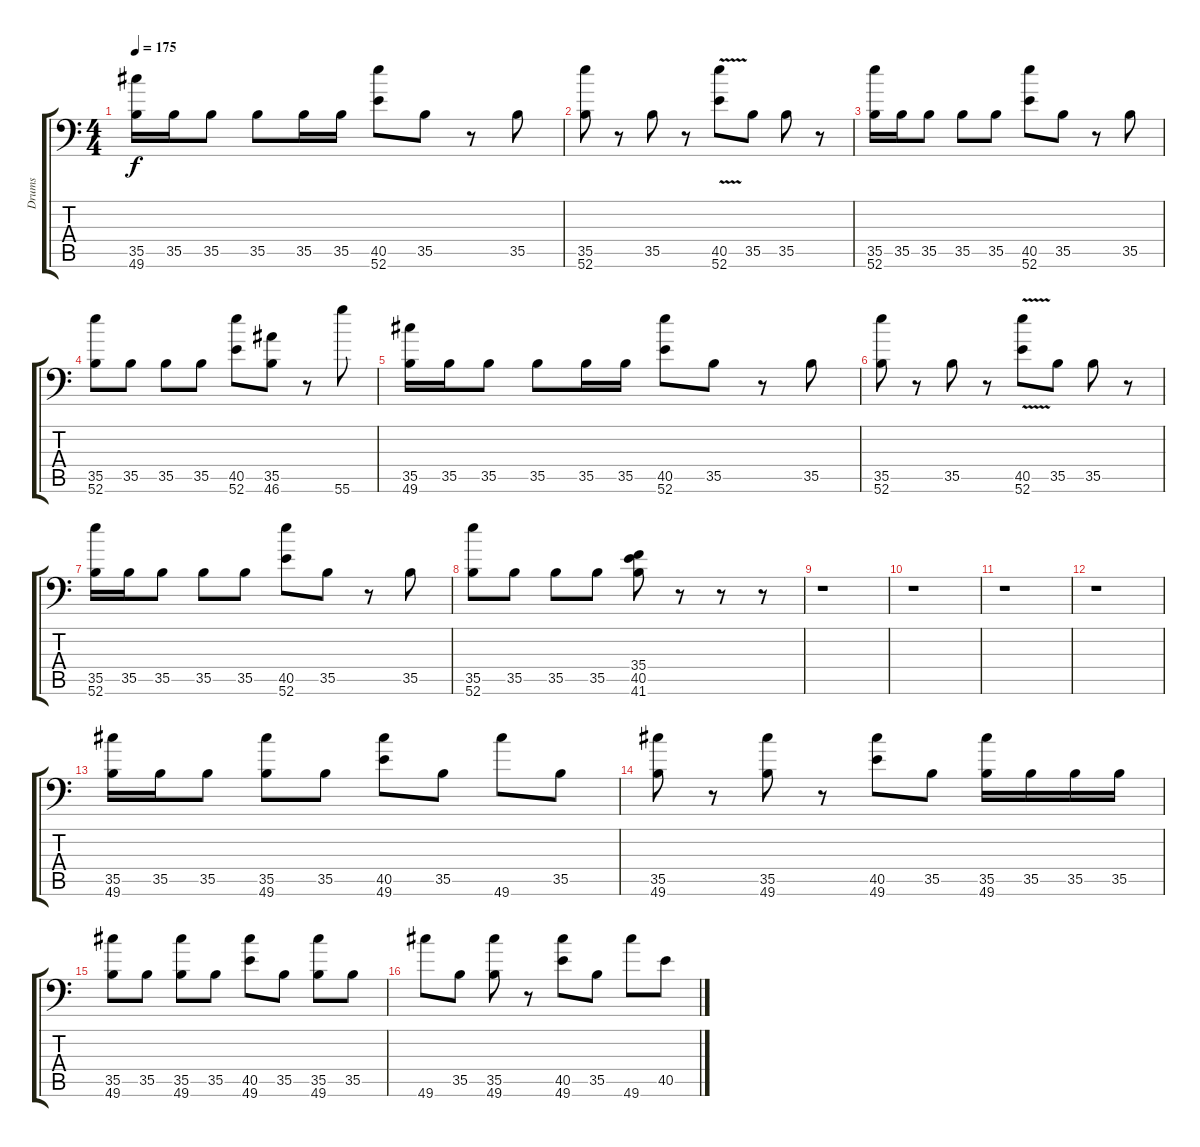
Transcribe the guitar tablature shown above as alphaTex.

\track ("Drums" "Drums") {instrument acousticgrandpiano}
\staff {score tabs}
\tuning (C-1 C-1 C-1 C-1 C-1 C-1) {hide}
\ts (4 4)
\tempo 175
\clef f4
\ks c
(35.5 49.6).16{dy f} 35.5.16 35.5.8 35.5.8 35.5.16 35.5.16 (40.5 52.6).8 35.5.8 r.8 35.5.8 |
(35.5 52.6).8 r.8 35.5.8 r.8 (40.5 52.6{v}).8 35.5.8 35.5.8 r.8 |
(35.5 52.6).16 35.5.16 35.5.8 35.5.8 35.5.8 (40.5 52.6).8 35.5.8 r.8 35.5.8 |
(35.5 52.6).8 35.5.8 35.5.8 35.5.8 (40.5 52.6).8 (35.5 46.6).8 r.8 55.6.8 |
(35.5 49.6).16 35.5.16 35.5.8 35.5.8 35.5.16 35.5.16 (40.5 52.6).8 35.5.8 r.8 35.5.8 |
(35.5 52.6).8 r.8 35.5.8 r.8 (40.5 52.6{v}).8 35.5.8 35.5.8 r.8 |
(35.5 52.6).16 35.5.16 35.5.8 35.5.8 35.5.8 (40.5 52.6).8 35.5.8 r.8 35.5.8 |
(35.5 52.6).8 35.5.8 35.5.8 35.5.8 (35.4 40.5 41.6).8 r.8 r.8 r.8 |
r.1 |
r.1 |
r.1 |
r.1 |
(35.5 49.6).16 35.5.16 35.5.8 (35.5 49.6).8 35.5.8 (40.5 49.6).8 35.5.8 49.6.8 35.5.8 |
(35.5 49.6).8 r.8 (35.5 49.6).8 r.8 (40.5 49.6).8 35.5.8 (35.5 49.6).16 35.5.16 35.5.16 35.5.16 |
(35.5 49.6).8 35.5.8 (35.5 49.6).8 35.5.8 (40.5 49.6).8 35.5.8 (35.5 49.6).8 35.5.8 |
49.6.8 35.5.8 (35.5 49.6).8 r.8 (40.5 49.6).8 35.5.8 49.6.8 40.5.8
